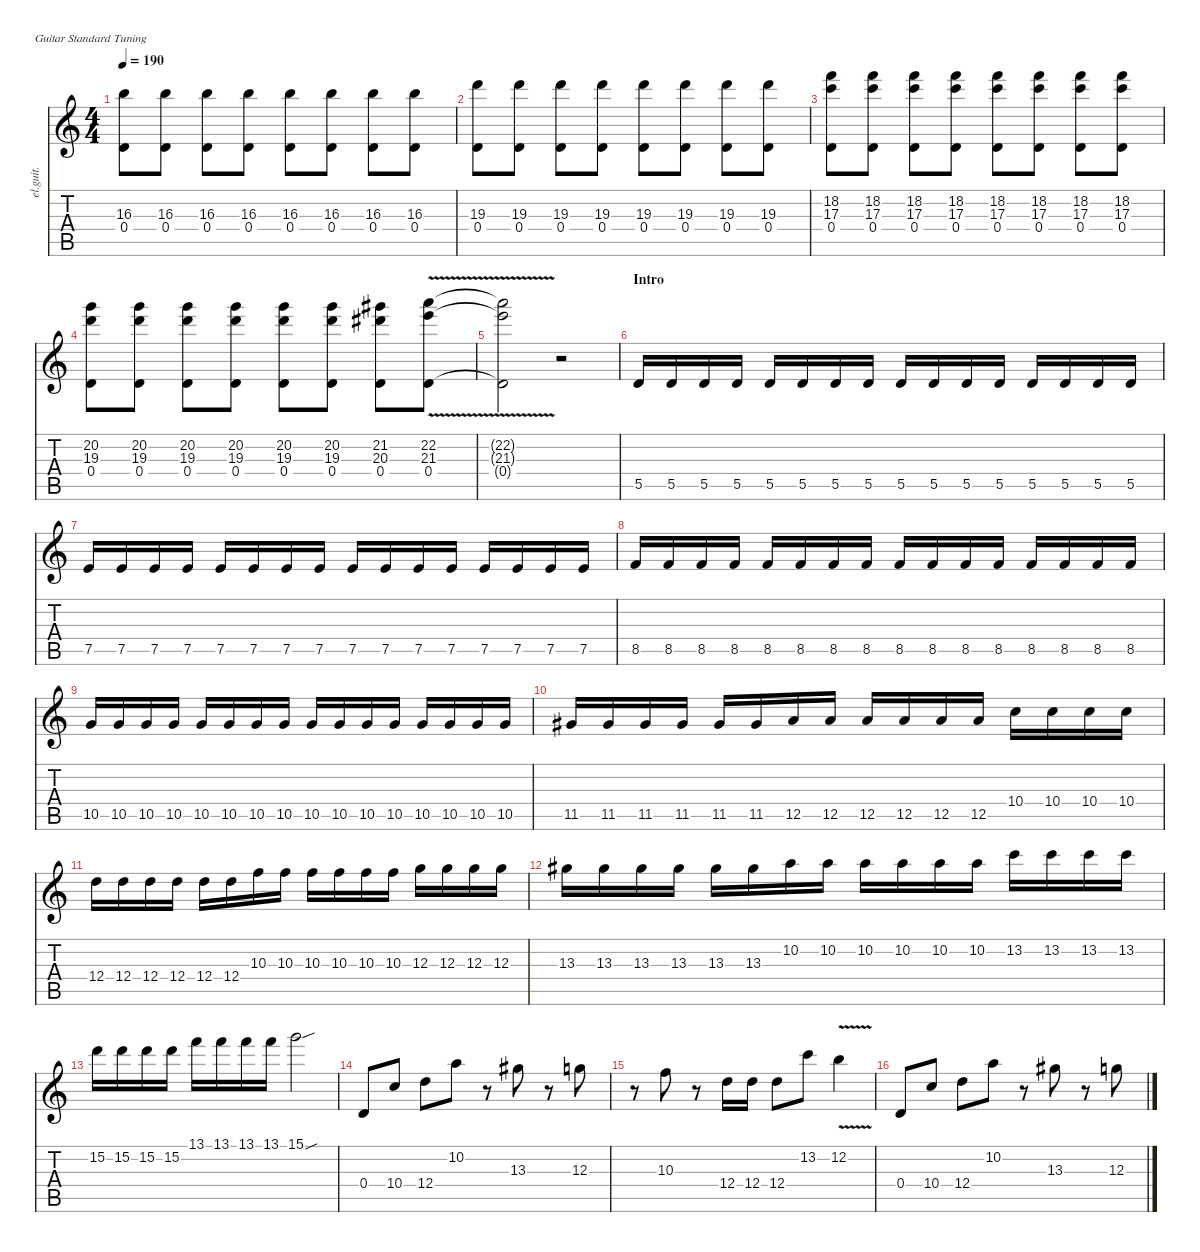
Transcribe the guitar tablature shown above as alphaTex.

\defaultSystemsLayout 4
\hideDynamics
\bracketExtendMode nobrackets
\track ("Clean Guitar" "el.guit.") {solo instrument electricguitarclean}
\staff {score tabs}
\tuning (E4 B3 G3 D3 A2 E2)
\ts (4 4)
\tempo 190
\clef g2
\ks c
(16.3 0.4).8{dy mf beam Down} (16.3 0.4).8{beam Down} (16.3 0.4).8{beam Down} (16.3 0.4).8{beam Down} (16.3 0.4).8{beam Down} (16.3 0.4).8{beam Down} (16.3 0.4).8{beam Down} (16.3 0.4).8{beam Down} |
(19.3 0.4).8{beam Down} (19.3 0.4).8{beam Down} (19.3 0.4).8{beam Down} (19.3 0.4).8{beam Down} (19.3 0.4).8{beam Down} (19.3 0.4).8{beam Down} (19.3 0.4).8{beam Down} (19.3 0.4).8{beam Down} |
(18.2 17.3 0.4).8{beam Down} (18.2 17.3 0.4).8{beam Down} (18.2 17.3 0.4).8{beam Down} (18.2 17.3 0.4).8{beam Down} (18.2 17.3 0.4).8{beam Down} (18.2 17.3 0.4).8{beam Down} (18.2 17.3 0.4).8{beam Down} (18.2 17.3 0.4).8{beam Down} |
(0.4 19.3 20.2).8{beam Down} (0.4 19.3 20.2).8{beam Down} (0.4 19.3 20.2).8{beam Down} (0.4 19.3 20.2).8{beam Down} (0.4 19.3 20.2).8{beam Down} (0.4 19.3 20.2).8{beam Down} (0.4 20.3{acc #} 21.2{acc #}).8{beam Down} (0.4{v} 21.3 22.2).8{beam Down} |
(22.2{t} 21.3{t} 0.4{t}).2{beam Down} r.2{beam Down} |
\section ("" "Intro")
5.5.16{beam Up} 5.5.16{beam Up} 5.5.16{beam Up} 5.5.16{beam Up} 5.5.16{beam Up} 5.5.16{beam Up} 5.5.16{beam Up} 5.5.16{beam Up} 5.5.16{beam Up} 5.5.16{beam Up} 5.5.16{beam Up} 5.5.16{beam Up} 5.5.16{beam Up} 5.5.16{beam Up} 5.5.16{beam Up} 5.5.16{beam Up} |
7.5.16{beam Up} 7.5.16{beam Up} 7.5.16{beam Up} 7.5.16{beam Up} 7.5.16{beam Up} 7.5.16{beam Up} 7.5.16{beam Up} 7.5.16{beam Up} 7.5.16{beam Up} 7.5.16{beam Up} 7.5.16{beam Up} 7.5.16{beam Up} 7.5.16{beam Up} 7.5.16{beam Up} 7.5.16{beam Up} 7.5.16{beam Up} |
8.5.16{beam Up} 8.5.16{beam Up} 8.5.16{beam Up} 8.5.16{beam Up} 8.5.16{beam Up} 8.5.16{beam Up} 8.5.16{beam Up} 8.5.16{beam Up} 8.5.16{beam Up} 8.5.16{beam Up} 8.5.16{beam Up} 8.5.16{beam Up} 8.5.16{beam Up} 8.5.16{beam Up} 8.5.16{beam Up} 8.5.16{beam Up} |
10.5.16{beam Up} 10.5.16{beam Up} 10.5.16{beam Up} 10.5.16{beam Up} 10.5.16{beam Up} 10.5.16{beam Up} 10.5.16{beam Up} 10.5.16{beam Up} 10.5.16{beam Up} 10.5.16{beam Up} 10.5.16{beam Up} 10.5.16{beam Up} 10.5.16{beam Up} 10.5.16{beam Up} 10.5.16{beam Up} 10.5.16{beam Up} |
11.5{acc #}.16{beam Up} 11.5{acc #}.16{beam Up} 11.5{acc #}.16{beam Up} 11.5{acc #}.16{beam Up} 11.5{acc #}.16{beam Up} 11.5{acc #}.16{beam Up} 12.5.16{beam Up} 12.5.16{beam Up} 12.5.16{beam Up} 12.5.16{beam Up} 12.5.16{beam Up} 12.5.16{beam Up} 10.4.16{beam Down} 10.4.16{beam Down} 10.4.16{beam Down} 10.4.16{beam Down} |
12.4.16{beam Down} 12.4.16{beam Down} 12.4.16{beam Down} 12.4.16{beam Down} 12.4.16{beam Down} 12.4.16{beam Down} 10.3.16{beam Down} 10.3.16{beam Down} 10.3.16{beam Down} 10.3.16{beam Down} 10.3.16{beam Down} 10.3.16{beam Down} 12.3.16{beam Down} 12.3.16{beam Down} 12.3.16{beam Down} 12.3.16{beam Down} |
13.3{acc #}.16{beam Down} 13.3{acc #}.16{beam Down} 13.3{acc #}.16{beam Down} 13.3{acc #}.16{beam Down} 13.3{acc #}.16{beam Down} 13.3{acc #}.16{beam Down} 10.2.16{beam Down} 10.2.16{beam Down} 10.2.16{beam Down} 10.2.16{beam Down} 10.2.16{beam Down} 10.2.16{beam Down} 13.2.16{beam Down} 13.2.16{beam Down} 13.2.16{beam Down} 13.2.16{beam Down} |
15.2.16{beam Down} 15.2.16{beam Down} 15.2.16{beam Down} 15.2.16{beam Down} 13.1.16{beam Down} 13.1.16{beam Down} 13.1.16{beam Down} 13.1.16{beam Down} 15.1{sou}.2{beam Down} |
0.4.8{beam Up} 10.4.8{beam Up} 12.4.8{beam Down} 10.2.8{beam Down} r.8{beam Down} 13.3{acc #}.8{beam Down} r.8{beam Down} 12.3.8{beam Down} |
r.8{beam Down} 10.3.8{beam Down} r.8{beam Down} 12.4.16{beam Down} 12.4.16{beam Down} 12.4.8{beam Down} 13.2.8{beam Down} 12.2{v}.4{beam Down} |
0.4.8{beam Up} 10.4.8{beam Up} 12.4.8{beam Down} 10.2.8{beam Down} r.8{beam Down} 13.3{acc #}.8{beam Down} r.8{beam Down} 12.3.8{beam Down}
